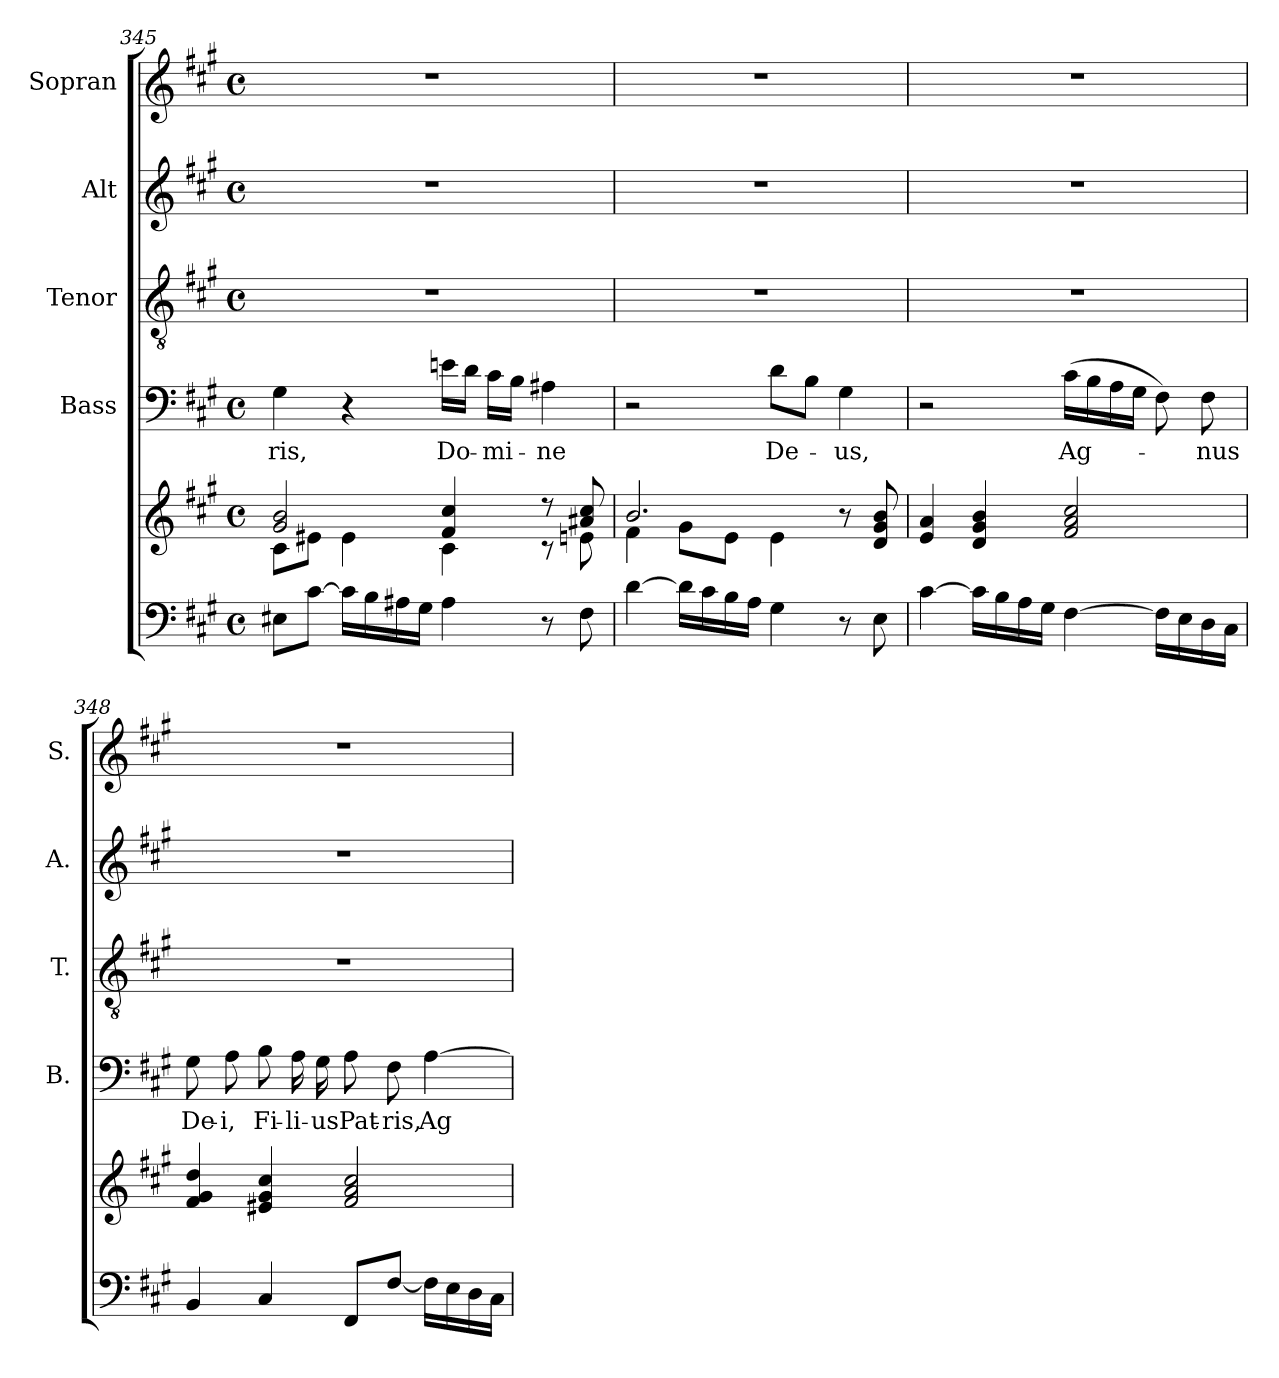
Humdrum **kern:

**kern	**kern	**kern	**text	**kern	**kern	**kern
*part5	*part5	*part4	*part4	*part3	*part2	*part1
*staff6	*staff5	*staff4	*staff4	*staff3	*staff2	*staff1
*	*	*I"Bass	*	*I"Tenor	*I"Alt	*I"Sopran
*	*	*I'B.	*	*I'T.	*I'A.	*I'S.
*clefF4	*clefG2	*clefF4	*	*clefGv2	*clefG2	*clefG2
*k[f#c#g#]	*k[f#c#g#]	*k[f#c#g#]	*	*k[f#c#g#]	*k[f#c#g#]	*k[f#c#g#]
*A:	*A:	*A:	*	*A:	*A:	*A:
*M4/4	*M4/4	*M4/4	*	*M4/4	*M4/4	*M4/4
*met(c)	*met(c)	*met(c)	*	*met(c)	*met(c)	*met(c)
=345	=345	=345	=345	=345	=345	=345
*	*^	*	*	*	*	*
!	!	!	!	!LO:LY:b	!	!	!
8E#X\L	2g#/ 2b/	8c#\L	4G#\	-ris,	1r	1r	1r
[8c#\J	.	8e#X\J	.	.	.	.	.
16c#\LL]	.	4e#\	4r	.	.	.	.
16B\	.	.	.	.	.	.	.
16A#X\	.	.	.	.	.	.	.
16G#\JJ	.	.	.	.	.	.	.
!	!	!	!	!LO:LY:b	!	!	!
4A#\	4f#/ 4cc#/	4c#\	16en\LL	Do-	.	.	.
.	.	.	16d\JJ	.	.	.	.
!	!	!	!	!LO:LY:b	!	!	!
.	.	.	16c#\LL	-mi-	.	.	.
.	.	.	16B\JJ	.	.	.	.
!	!	!	!	!LO:LY:b	!	!	!
8r	8r	8r	4A#X\	-ne	.	.	.
8F#\	8a#X/ 8cc#/	8en\	.	.	.	.	.
!!LO:PB:g=z
=346	=346	=346	=346	=346	=346	=346	=346
[4d\	2.b/	4f#\	2r	.	1r	1r	1r
16d\LL]	.	8g#\L	.	.	.	.	.
16c#\	.	.	.	.	.	.	.
16B\	.	8e\J	.	.	.	.	.
16A\JJ	.	.	.	.	.	.	.
!	!	!	!	!LO:LY:b	!	!	!
4G#\	.	4e\	8d\L	De-	.	.	.
.	.	.	8B\J	.	.	.	.
!	!	!	!	!LO:LY:b	!	!	!
8r	8r	4ryy	4G#\	-us,	.	.	.
8E\	8d/ 8g#/ 8b/	.	.	.	.	.	.
*	*v	*v	*	*	*	*	*
=347	=347	=347	=347	=347	=347	=347
[4c#\	4e/ 4a/	2r	.	1r	1r	1r
16c#\LL]	4d/ 4g#/ 4b/	.	.	.	.	.
16B\	.	.	.	.	.	.
16A\	.	.	.	.	.	.
16G#\JJ	.	.	.	.	.	.
!	!	!	!LO:LY:b	!	!	!
[4F#\	2f#/ 2a/ 2cc#/	(>16c#\LL	Ag-	.	.	.
.	.	16B\	.	.	.	.
.	.	16A\	.	.	.	.
.	.	16G#\JJ	.	.	.	.
16F#\LL]	.	8F#\)	.	.	.	.
16E\	.	.	.	.	.	.
!	!	!	!LO:LY:b	!	!	!
16D\	.	8F#\	-nus	.	.	.
16C#\JJ	.	.	.	.	.	.
=348	=348	=348	=348	=348	=348	=348
!	!	!	!LO:LY:b	!	!	!
4BB/	4f#/ 4g#/ 4dd/	8G#\	De-	1r	1r	1r
!	!	!	!LO:LY:b	!	!	!
.	.	8A\	-i,	.	.	.
!	!	!	!LO:LY:b	!	!	!
4C#/	4e#X/ 4g#/ 4cc#/	8B\	Fi-	.	.	.
!	!	!	!LO:LY:b	!	!	!
.	.	16A\	-li-	.	.	.
!	!	!	!LO:LY:b	!	!	!
.	.	16G#\	-us	.	.	.
!	!	!	!LO:LY:b	!	!	!
8FF#/L	2f#/ 2a/ 2cc#/	8A\	Pat-	.	.	.
!	!	!	!LO:LY:b	!	!	!
[8F#/J	.	8F#\	-ris,	.	.	.
!	!	!	!LO:LY:b	!	!	!
16F#\LL]	.	[4A\	Ag-	.	.	.
16E\	.	.	.	.	.	.
16D\	.	.	.	.	.	.
16C#\JJ	.	.	.	.	.	.
=	=	=	=	=	=	=
*-	*-	*-	*-	*-	*-	*-
